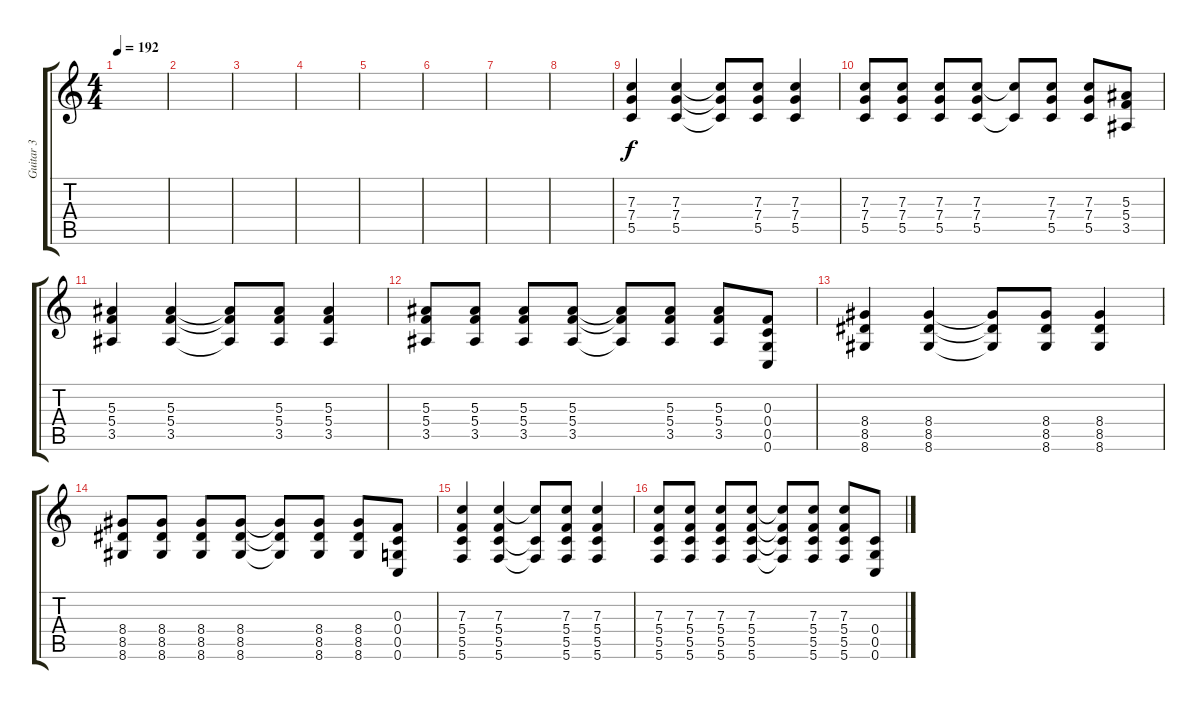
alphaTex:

\track ("Guitar 3" "Guitar 3") {instrument distortionguitar}
\staff {score tabs}
\tuning (D4 A3 F3 C3 G2 C2) {hide}
\ts (4 4)
\tempo 192
\clef g2
\ks c
|
|
|
|
|
|
|
|
(7.3 7.4 5.5).4 (7.3 7.4 5.5).4 (7.3{t} 7.4{t} 5.5{t}).8 (7.3 7.4 5.5).8 (7.3 7.4 5.5).4 |
(7.3 7.4 5.5).8 (7.3 7.4 5.5).8 (7.3 7.4 5.5).8 (7.3 7.4 5.5).8 (7.3{t} 5.5{t}).8 (7.3 7.4 5.5).8 (7.3 7.4 5.5).8 (5.3 5.4 3.5).8 |
(5.3 5.4 3.5).4 (5.3 5.4 3.5).4 (5.3{t} 5.4{t} 3.5{t}).8 (5.3 5.4 3.5).8 (5.3 5.4 3.5).4 |
(5.3 5.4 3.5).8 (5.3 5.4 3.5).8 (5.3 5.4 3.5).8 (5.3 5.4 3.5).8 (5.3{t} 5.4{t} 3.5{t}).8 (5.3 5.4 3.5).8 (5.3 5.4 3.5).8 (0.3 0.4 0.5 0.6).8 |
(8.4 8.5 8.6).4 (8.4 8.5 8.6).4 (8.4{t} 8.5{t} 8.6{t}).8 (8.4 8.5 8.6).8 (8.4 8.5 8.6).4 |
(8.4 8.5 8.6).8 (8.4 8.5 8.6).8 (8.4 8.5 8.6).8 (8.4 8.5 8.6).8 (8.4{t} 8.5{t} 8.6{t}).8 (8.4 8.5 8.6).8 (8.4 8.5 8.6).8 (0.3 0.4 0.5 0.6).8 |
(7.3 5.4 5.5 5.6).4 (7.3 5.4 5.5 5.6).4 (7.3{t} 5.5{t} 5.6{t}).8 (7.3 5.4 5.5 5.6).8 (7.3 5.4 5.5 5.6).4 |
(7.3 5.4 5.5 5.6).8 (7.3 5.4 5.5 5.6).8 (7.3 5.4 5.5 5.6).8 (7.3 5.4 5.5 5.6).8 (7.3{t} 5.4{t} 5.5{t} 5.6{t}).8 (7.3 5.4 5.5 5.6).8 (7.3 5.4 5.5 5.6).8 (0.4 0.5 0.6).8
